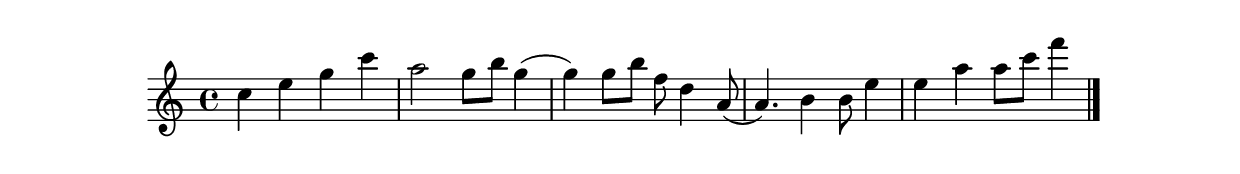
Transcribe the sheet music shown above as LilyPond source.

\version "2.18.2" 
\language "english"
\relative c'' {
\time 4/4
c4 e4 g4 c4
a2 g8 b8 g4( g4)
g8 b8 f8 d4 a8( a4.) b4 b8
e4 e4 a4 a8 c8
f4 
\bar "|."
}